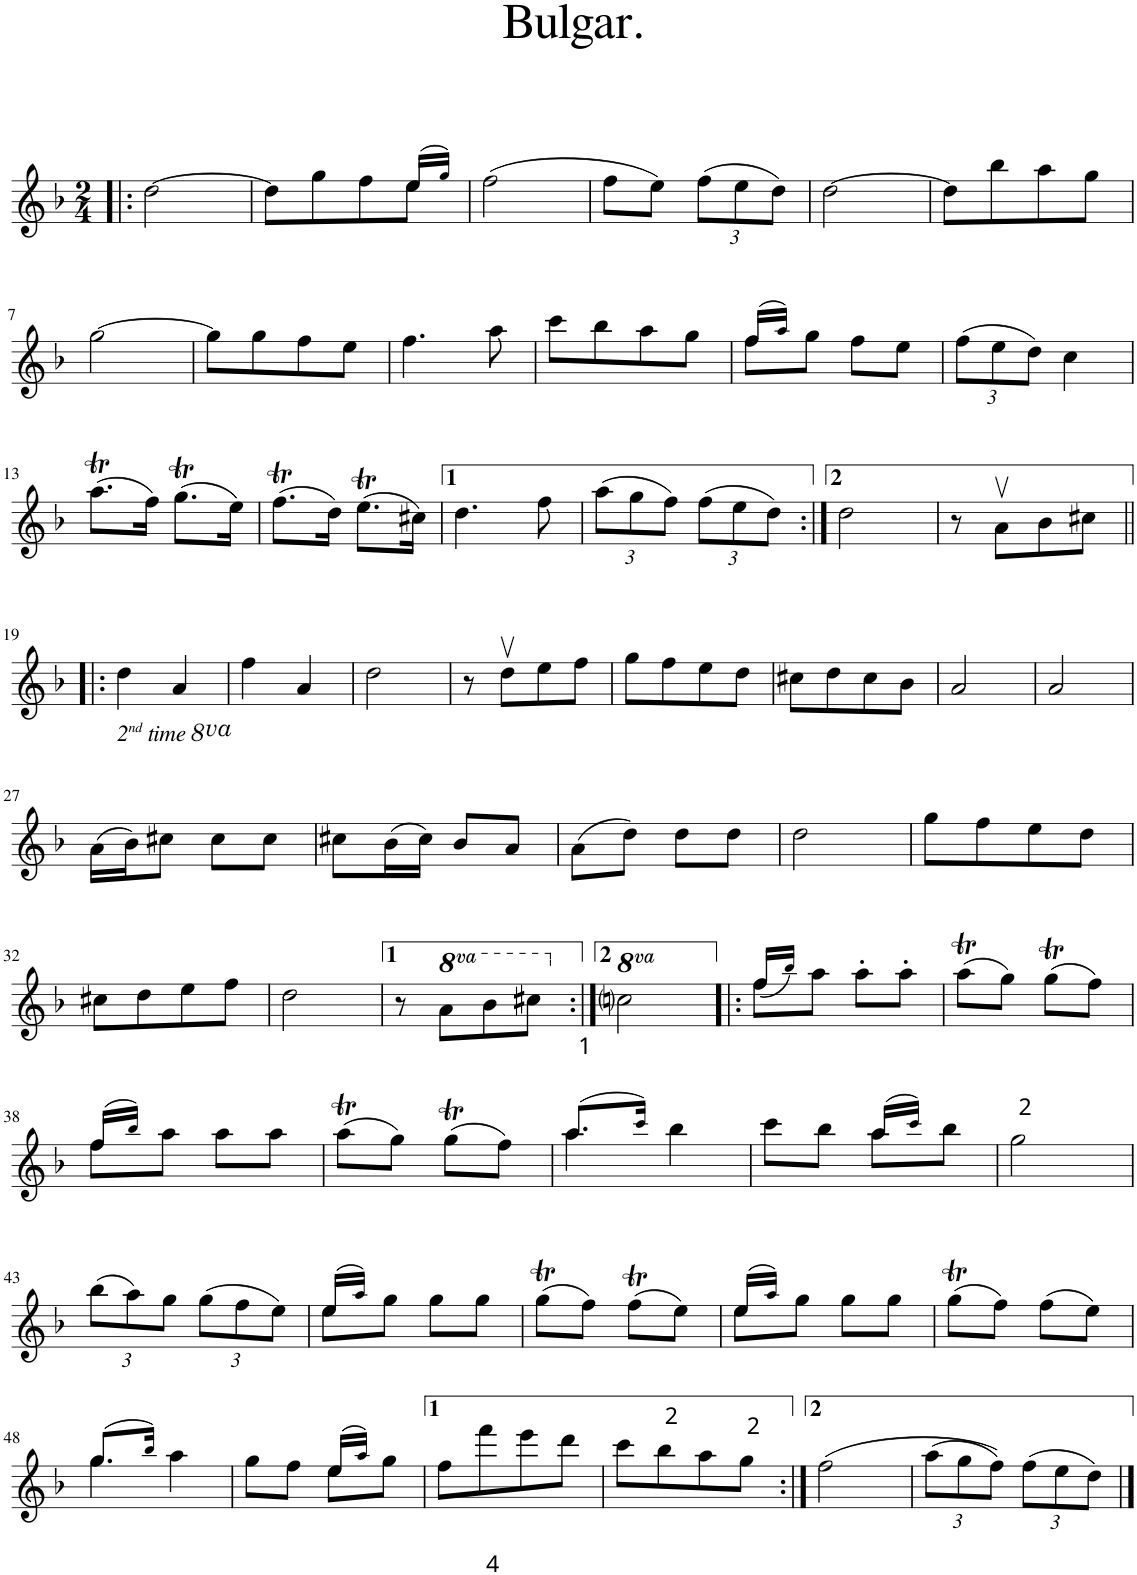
**kern
*part1
*staff1
*I"Piano
*I'Pno.
*clefG2
*k[b-]
*d:
*M2/4
=1!|:
[>2dd\
=2
*^
4.ryy	8dd\L]
.	8gg\
.	8ff\
(16ee/LL	8ee\J
16gg!/JJ)	.
*v	*v
=3
(2ff\
=4
8ff\L
8ee\J)
*Xbrackettup
(12ff\L
12ee\
12dd\J)
=5
[2dd\
=6
8dd\L]
8bb-\
8aa\
8gg\J
!!LO:LB:g=z
=7
[2gg\
=8
8gg\L]
8gg\
8ff\
8ee\J
=9
4.ff\
8aa\
=10
8ccc\L
8bb-\
8aa\
8gg\J
=11
*^
(16ff/LL	8ff\L
16aa!/JJ)	.
4.ryy	8gg\J
.	8ff\L
.	8ee\J
*v	*v
=12
(12ff\L
12ee\
12dd\J)
4cc\
!!LO:LB:g=z
=13
(8.aat\L
16ff\Jk)
(8.ggT\L
16ee\Jk)
=14
(8.ffT\L
16dd\Jk)
(8.eet\L
16cc#X\Jk)
=15
4.dd\
8ff\
=16
(12aa\L
12gg\
12ff\J)
(12ff\L
12ee\
12dd\J)
=17:|!
2dd\
=18
8r
8av\L
8b-\
8cc#X\J
!!LO:LB:g=z
=19!|:
!LO:TX:b:i:t=2
!LO:TX:b:t=nd
!LO:TX:b:t=time
4dd\
4a/
=20
4ff\
4a/
=21
2dd\
=22
8r
8ddv\L
8ee\
8ff\J
=23
8gg\L
8ff\
8ee\
8dd\J
=24
8cc#X\L
8dd\
8cc#\
8b-\J
=25
2a/
=26
2a/
!!LO:LB:g=z
=27
(16a\LL
16b-\J)
8cc#X\J
8cc#\L
8cc#\J
=28
8cc#X\L
(16b-\L
16cc#\JJ)
8b-/L
8a/J
=29
(8a\L
8dd\J)
8dd\L
8dd\J
=30
2dd\
=31
8gg\L
8ff\
8ee\
8dd\J
!!LO:LB:g=z
=32
8cc#X\L
8dd\
8ee\
8ff\J
=33
2dd\
=34
8r
*8va
8aa\L
8bb-\
8ccc#X\J
=35:|!
*X8va
*8va
2cccni\
=36!|:
*X8va
*^
(<16ff/LL	8ff\L
16bb-!/JJ)	.
4.ryy	8aa\J
.	8aa'>\L
.	8aa'>\J
*v	*v
=37
(8aat\L
8gg\J)
(8ggT\L
8ff\J)
!!LO:LB:g=z
=38
*^
(16ff/LL	8ff\L
16bb-!/JJ)	.
4.ryy	8aa\J
.	8aa\L
.	8aa\J
*v	*v
=39
(8aat\L
8gg\J)
(8ggT\L
8ff\J)
=40
*^
(8.aa/L	6.aa\
16ccc!/Jk)	.
4ryy	4bb-\
=41	=41
4ryy	8ccc\L
.	8bb-\J
(16aa/LL	8aa\L
16ccc!/JJ)	.
8ryy	8bb-\J
*v	*v
=42
2gg\
!!LO:LB:g=z
=43
(12bb-\L
12aa\)
12gg\J
(12gg\L
12ff\
12ee\J)
=44
*^
(16ee/LL	8ee\L
16aa!/JJ)	.
4.ryy	8gg\J
.	8gg\L
.	8gg\J
*v	*v
=45
(8ggT\L
8ff\J)
(8ffT\L
8ee\J)
=46
*^
(16ee/LL	8ee\L
16aa!/JJ)	.
4.ryy	8gg\J
.	8gg\L
.	8gg\J
*v	*v
=47
(8ggT\L
8ff\J)
(8ff\L
8ee\J)
!!LO:LB:g=z
=48
*^
(8.gg/L	6.gg\
16bb-!/Jk)	.
4ryy	4aa\
=49	=49
4ryy	8gg\L
.	8ff\J
(16ee/LL	8ee\L
16aa!/JJ)	.
8ryy	8gg\J
*v	*v
=50
8ff\L
8fff<\
8eee\
8ddd\J
=51
8ccc\L
8bb-\
8aa\
8gg\J
=52:|!
(2ff\
=53
(12aa\L
12gg\
12ff\J))
(12ff\L
12ee\
12dd\J)
==
*-
